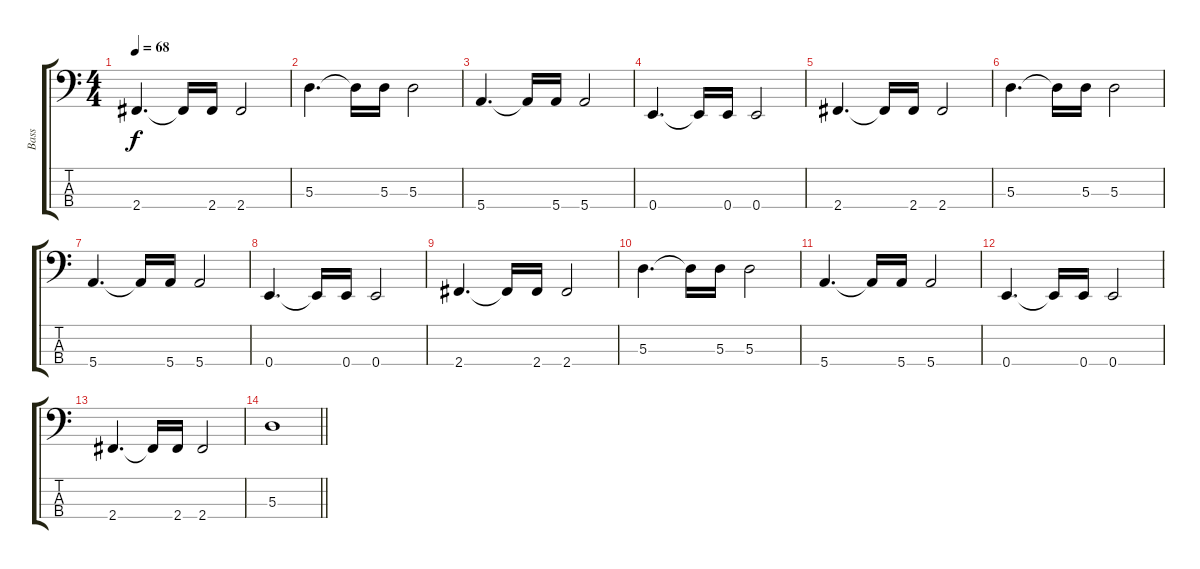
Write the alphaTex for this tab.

\track ("Bass" "Bass") {instrument electricbassfinger}
\staff {score tabs}
\tuning (G2 D2 A1 E1) {hide}
\ts (4 4)
\tempo 68
\clef f4
\ks c
2.4.4{d dy f} 2.4{t}.16 2.4.16 2.4.2 |
5.3.4{d} 5.3{t}.16 5.3.16 5.3.2 |
5.4.4{d} 5.4{t}.16 5.4.16 5.4.2 |
0.4.4{d} 0.4{t}.16 0.4.16 0.4.2 |
2.4.4{d} 2.4{t}.16 2.4.16 2.4.2 |
5.3.4{d} 5.3{t}.16 5.3.16 5.3.2 |
5.4.4{d} 5.4{t}.16 5.4.16 5.4.2 |
0.4.4{d} 0.4{t}.16 0.4.16 0.4.2 |
2.4.4{d} 2.4{t}.16 2.4.16 2.4.2 |
5.3.4{d} 5.3{t}.16 5.3.16 5.3.2 |
5.4.4{d} 5.4{t}.16 5.4.16 5.4.2 |
0.4.4{d} 0.4{t}.16 0.4.16 0.4.2 |
2.4.4{d} 2.4{t}.16 2.4.16 2.4.2 |
\barLineRight lightlight
5.3.1
